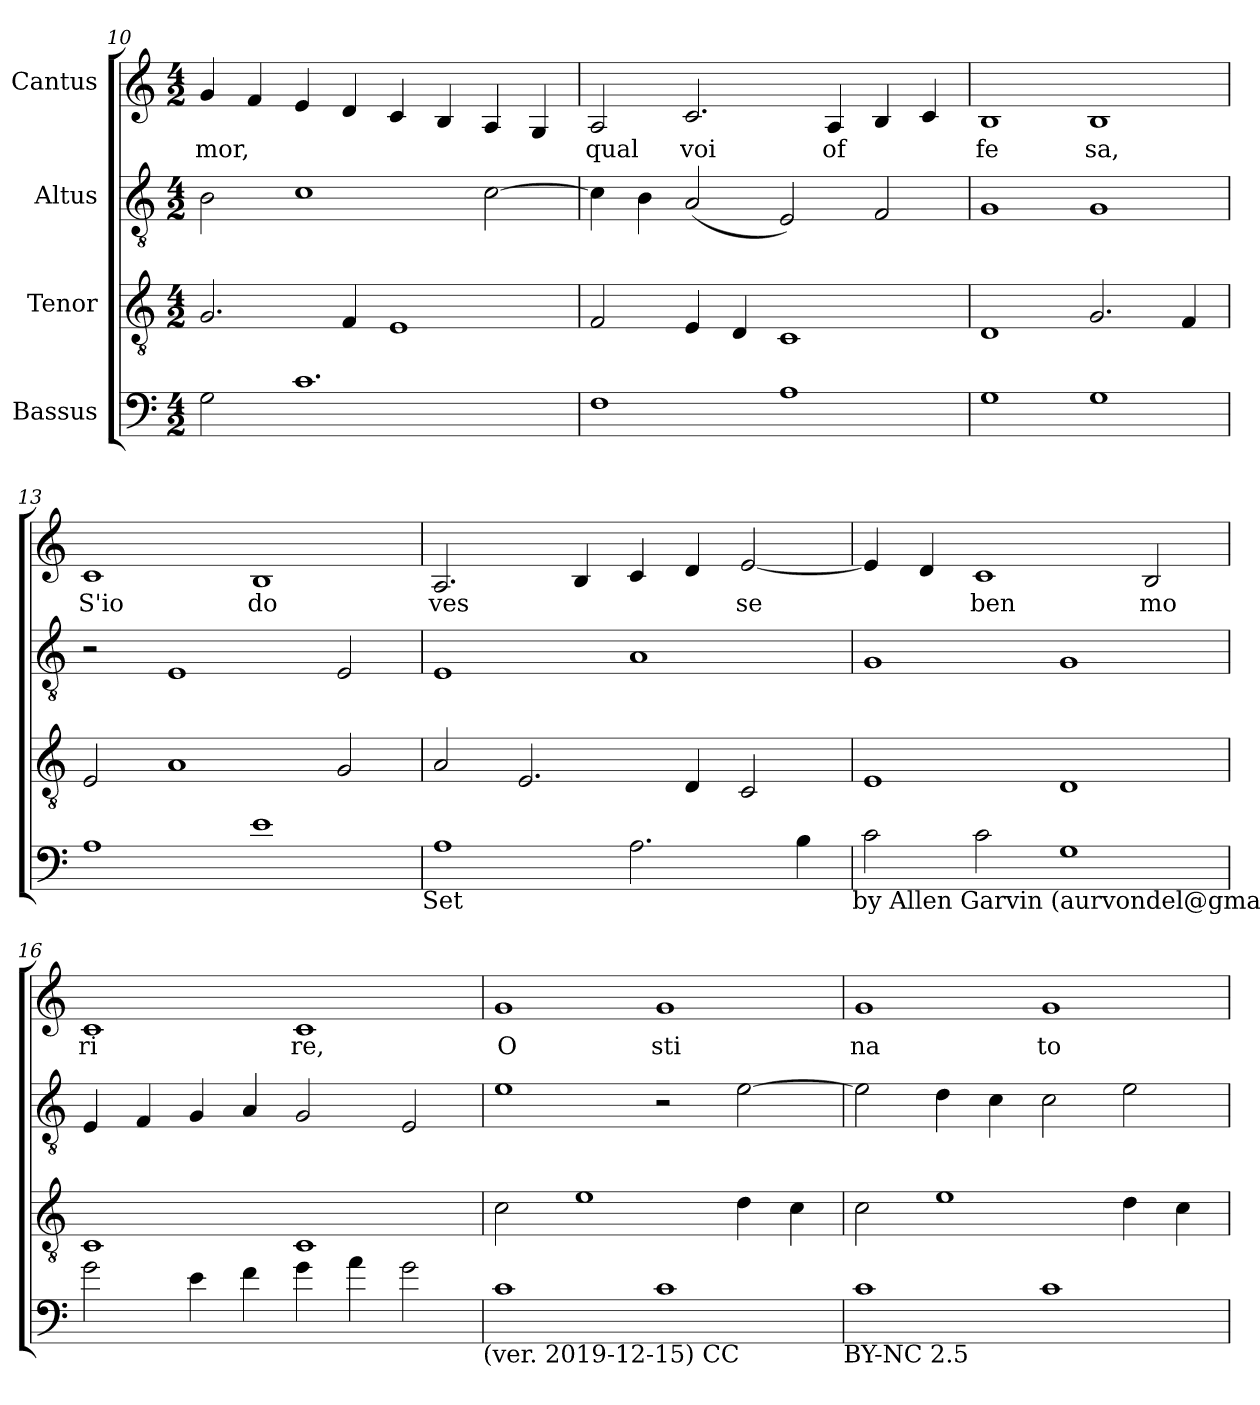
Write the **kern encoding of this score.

**kern	**kern	**kern	**kern	**text
*part4	*part3	*part2	*part1	*part1
*staff4	*staff3	*staff2	*staff1	*staff1
*I"Bassus	*I"Tenor	*I"Altus	*I"Cantus	*
*clefF4	*clefGv2	*clefGv2	*clefG2	*
*ITrd7c12	*	*	*	*
*k[]	*k[]	*k[]	*k[]	*
*C:	*C:	*C:	*C:	*
*M4/2	*M4/2	*M4/2	*M4/2	*
=10	=10	=10	=10	=10
!	!	!	!	!LO:LY:b
2GG\	2.G/	2B\	4g/	mor,
.	.	.	4f/	.
1.C	.	1c	4e/	.
.	4F/	.	4d/	.
.	1E	.	4c/	.
.	.	.	4B/	.
.	.	[>2c\	4A/	.
.	.	.	4G/	.
=11	=11	=11	=11	=11
!	!	!	!	!LO:LY:b
1FF	2F/	4c\]	2A/	qual
.	.	4B\	.	.
!	!	!	!	!LO:LY:b
.	4E/	(2A/	2.c/	voi
.	4D/	.	.	.
1AA	1C	2E/)	.	.
!	!	!	!	!LO:LY:b:rj
.	.	.	4A/	of
.	.	2F/	4B/	.
.	.	.	4c/	.
!!LO:LB:g=z
=12	=12	=12	=12	=12
!	!	!	!	!LO:LY:b
1GG	1D	1G	1B	fe
!	!	!	!	!LO:LY:b
1GG	2.G/	1G	1B	sa,
.	4F/	.	.	.
=13	=13	=13	=13	=13
!	!	!	!	!LO:LY:b
1AA	2E/	2r	1c	S'io
.	1A	1E	.	.
!	!	!	!	!LO:LY:b
1E	.	.	1B	do
.	2G/	2E/	.	.
!LO:TX:b:t=Set	!	!	!	!
=14	=14	=14	=14	=14
!	!	!	!	!LO:LY:b
1AA	2A/	1E	2.A/	ves
.	2.E/	.	.	.
.	.	.	4B/	.
2.AA\	.	1A	4c/	.
.	4D/	.	4d/	.
!	!	!	!	!LO:LY:b
.	2C/	.	[<2e/	se
4BB\	.	.	.	.
!LO:TX:b:t=by Allen Garvin (aurvondel@gmail.com)	!	!	!	!
=15	=15	=15	=15	=15
2C\	1E	1G	4e/]	.
.	.	.	4d/	.
!	!	!	!	!LO:LY:b
2C\	.	.	1c	ben
1GG	1D	1G	.	.
!	!	!	!	!LO:LY:b
.	.	.	2B/	mo
=16	=16	=16	=16	=16
!	!	!	!	!LO:LY:b
2G\	1C	4E/	1c	ri
.	.	4F/	.	.
4E\	.	4G/	.	.
4F\	.	4A/	.	.
!	!	!	!	!LO:LY:b
4G\	1C	2G/	1c	re,
4A\	.	.	.	.
2G\	.	2E/	.	.
!LO:TX:b:t=(ver. 2019-12-15) CC	!	!	!	!
=17	=17	=17	=17	=17
!	!	!	!	!LO:LY:b
1C	2c\	1e	1g	O
.	1e	.	.	.
!	!	!	!	!LO:LY:b
1C	.	2r	1g	sti
.	4d\	[>2e\	.	.
.	4c\	.	.	.
!LO:TX:b:t=BY-NC 2.5	!	!	!	!
=18	=18	=18	=18	=18
!	!	!	!	!LO:LY:b
1C	2c\	2e\]	1g	na
.	1e	4d\	.	.
.	.	4c\	.	.
!	!	!	!	!LO:LY:b
1C	.	2c\	1g	to
.	4d\	2e\	.	.
.	4c\	.	.	.
=	=	=	=	=
*-	*-	*-	*-	*-
